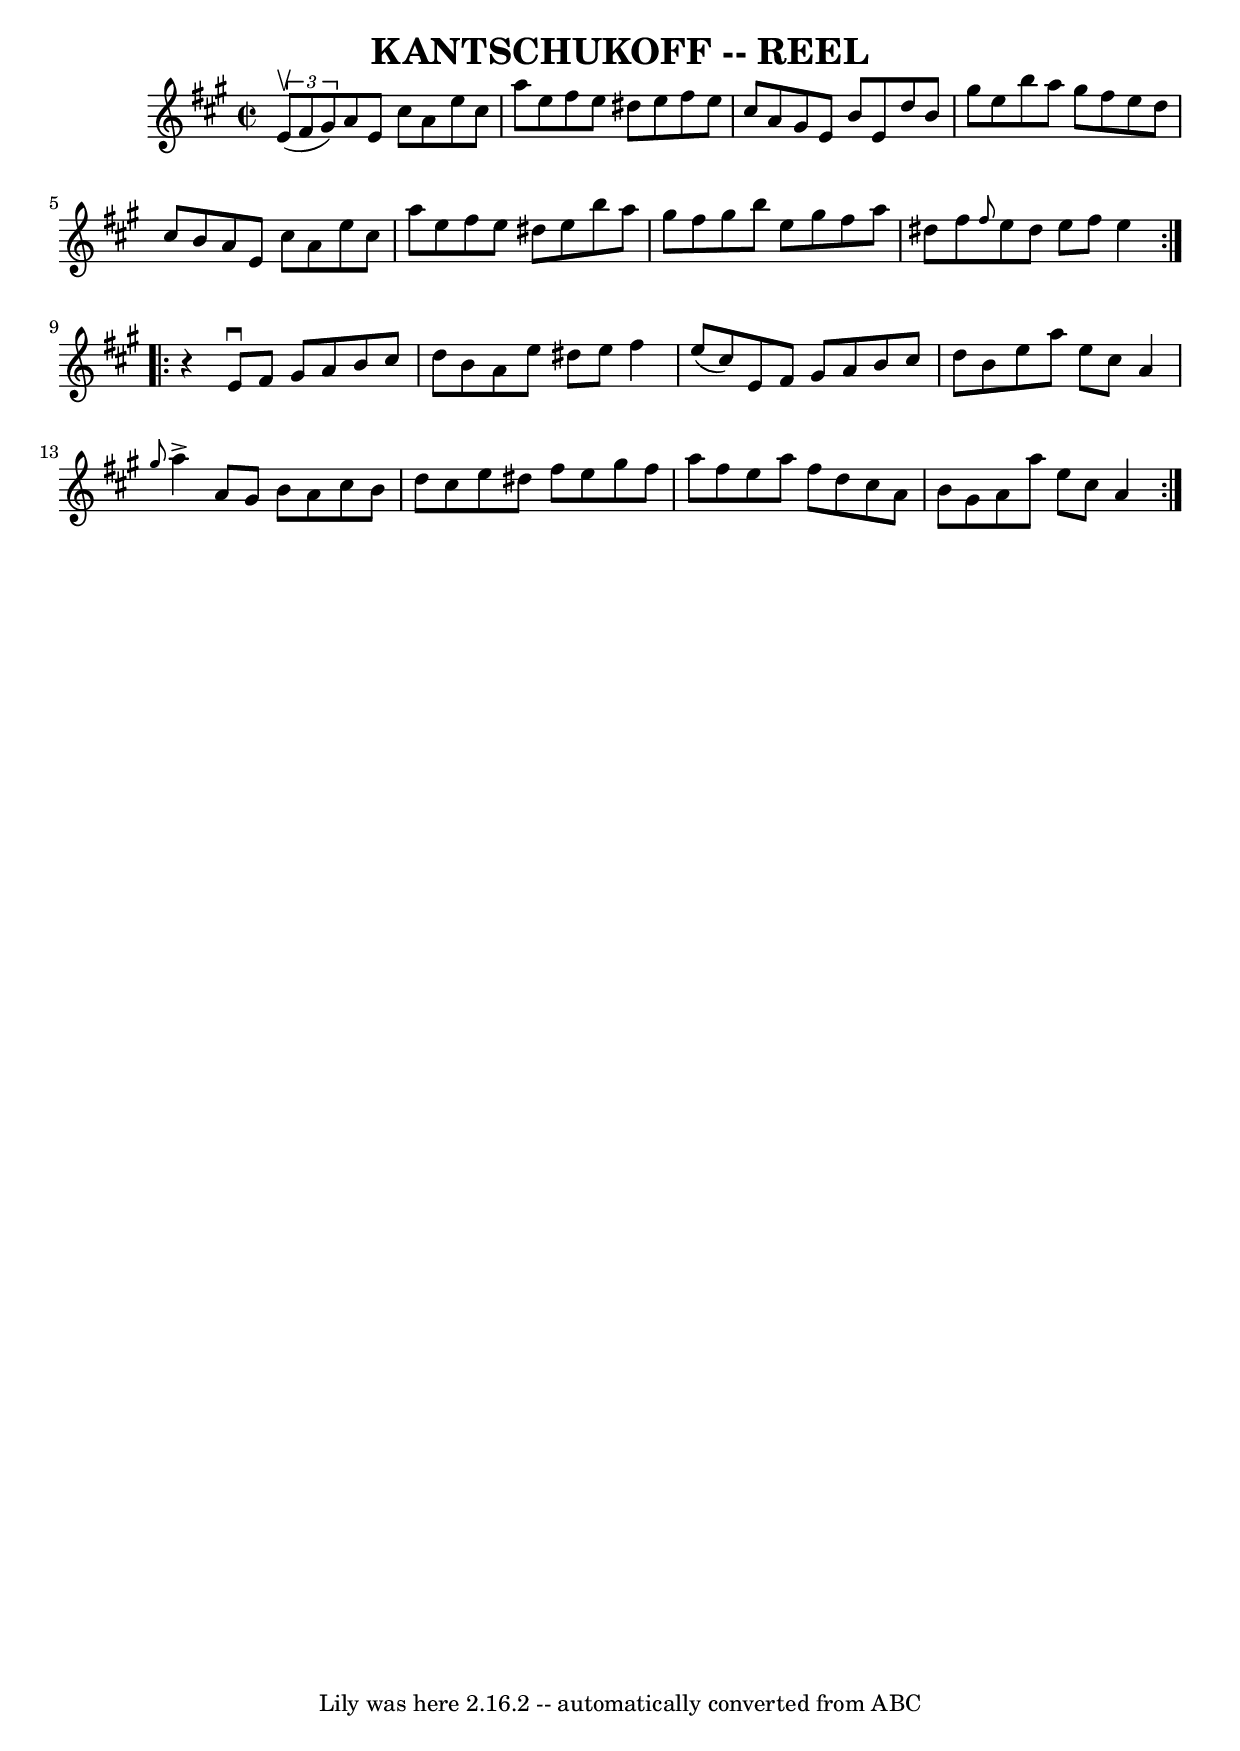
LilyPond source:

\version "2.16.2"
\include "Mammoth.ily"
\header {
	%% book = "Ryan's Mammoth Collection of Fiddle Tunes"
	crossRefNumber = "1"
	footnotes = ""
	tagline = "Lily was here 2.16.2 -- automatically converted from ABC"
	title = "KANTSCHUKOFF -- REEL"
}
voicedefault =  {


\repeat volta 2 {
\override Staff.TimeSignature #'style = #'C
 \time 2/2 
\key a \major   \times 2/3 { e'8 (^\upbow fis'8 gis'8) }   
    |
 a'8 e'8 cis''8 a'8 e''8 cis''8 a''8 e''8    
|
 fis''8 e''8 dis''8 e''8 fis''8 e''8 cis''8 a'8  
  |
 gis'8 e'8 b'8 e'8 d''8 b'8 gis''8 e''8    
|
 b''8 a''8 gis''8 fis''8 e''8 d''8 cis''8 b'8    
    |
 a'8 e'8 cis''8 a'8 e''8 cis''8 a''8 e''8    
|
 fis''8 e''8 dis''8 e''8 b''8 a''8 gis''8 fis''8 
   |
 gis''8 b''8 e''8 gis''8 fis''8 a''8 dis''8    
fis''8    |
 \grace { fis''8  } e''8 dis''8 e''8 fis''8    
e''4    }     \repeat volta 2 {   r4       |
 e'8^\downbow fis'8    
gis'8 a'8 b'8 cis''8 d''8 b'8    |
 a'8 e''8    
dis''8 e''8 fis''4 e''8 (cis''8)   |
 e'8 fis'8    
gis'8 a'8 b'8 cis''8 d''8 b'8    |
 e''8 a''8 e''8 
 cis''8 a'4  \grace { gis''8  } a''4^\accent       |
 a'8    
gis'8 b'8 a'8 cis''8 b'8 d''8 cis''8    |
 e''8    
dis''8 fis''8 e''8 gis''8 fis''8 a''8 fis''8    |
   
e''8 a''8 fis''8 d''8 cis''8 a'8 b'8 gis'8    |
   
a'8 a''8 e''8 cis''8 a'4    }   
}

\score{
    <<

	\context Staff="default"
	{
	    \voicedefault 
	}

    >>
	\layout {
	}
	\midi {}
}
